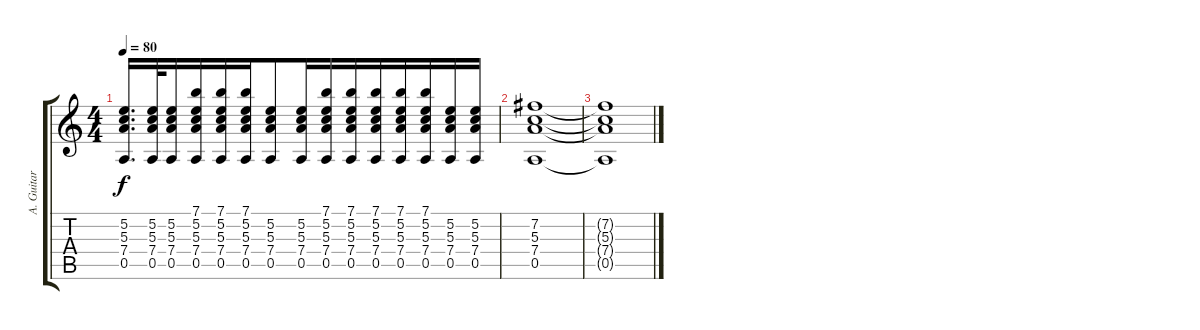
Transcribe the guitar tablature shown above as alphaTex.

\track ("A. Guitar I" "A. Guitar ") {instrument acousticguitarsteel}
\staff {score tabs}
\tuning (E4 B3 G3 D3 A2 E2) {hide}
\ts (4 4)
\tempo 80
\clef g2
\ks c
(5.2 5.3 7.4 0.5).16{d dy f} (5.2 5.3 7.4 0.5).32 (5.2 5.3 7.4 0.5).16 (7.1 5.2 5.3 7.4 0.5).16{beam merge} (7.1 5.2 5.3 7.4 0.5).16 (7.1 5.2 5.3 7.4 0.5).16 (5.2 5.3 7.4 0.5).8{beam merge} (5.2 5.3 7.4 0.5).16 (7.1 5.2 5.3 7.4 0.5).16 (7.1 5.2 5.3 7.4 0.5).16 (7.1 5.2 5.3 7.4 0.5).16{beam merge} (7.1 5.2 5.3 7.4 0.5).16 (7.1 5.2 5.3 7.4 0.5).16 (5.2 5.3 7.4 0.5).16 (5.2 5.3 7.4 0.5).16 |
(7.2 5.3 7.4 0.5).1 |
(7.2{t} 5.3{t} 7.4{t} 0.5{t}).1
